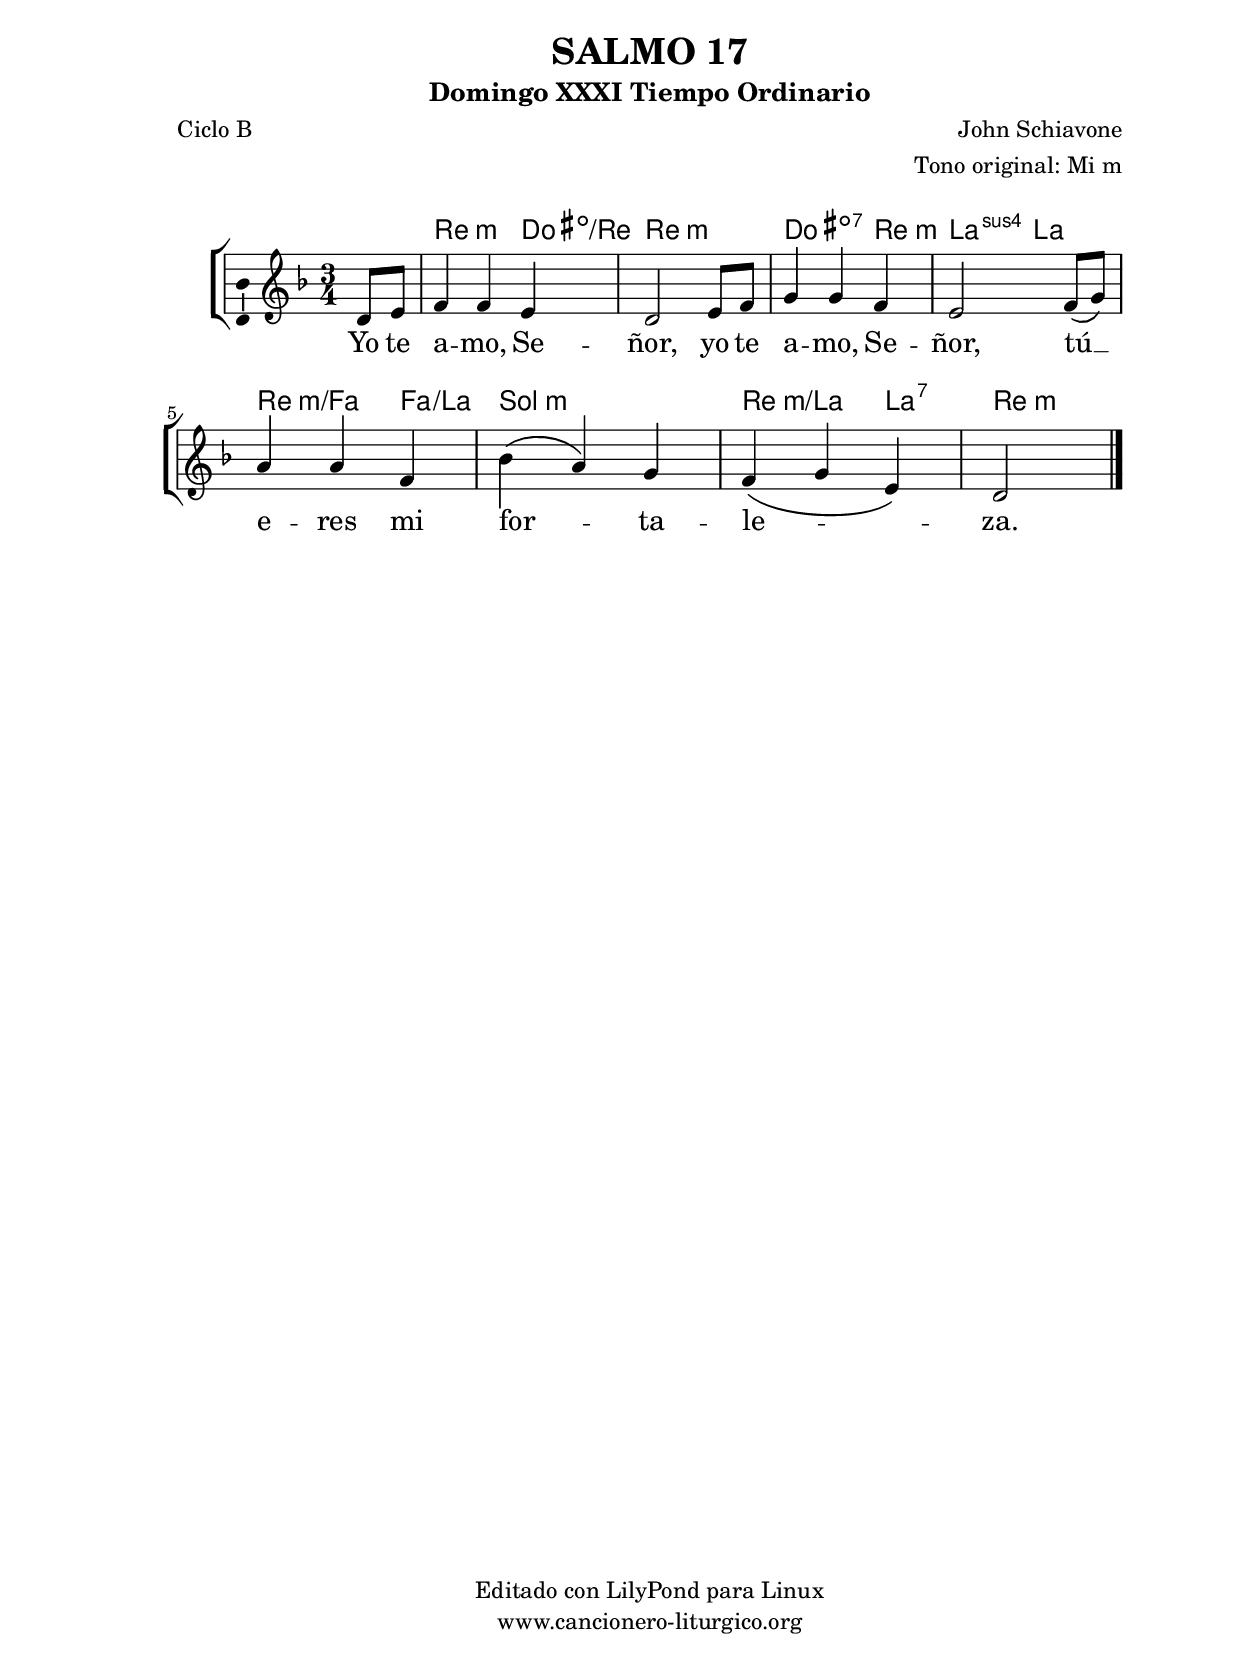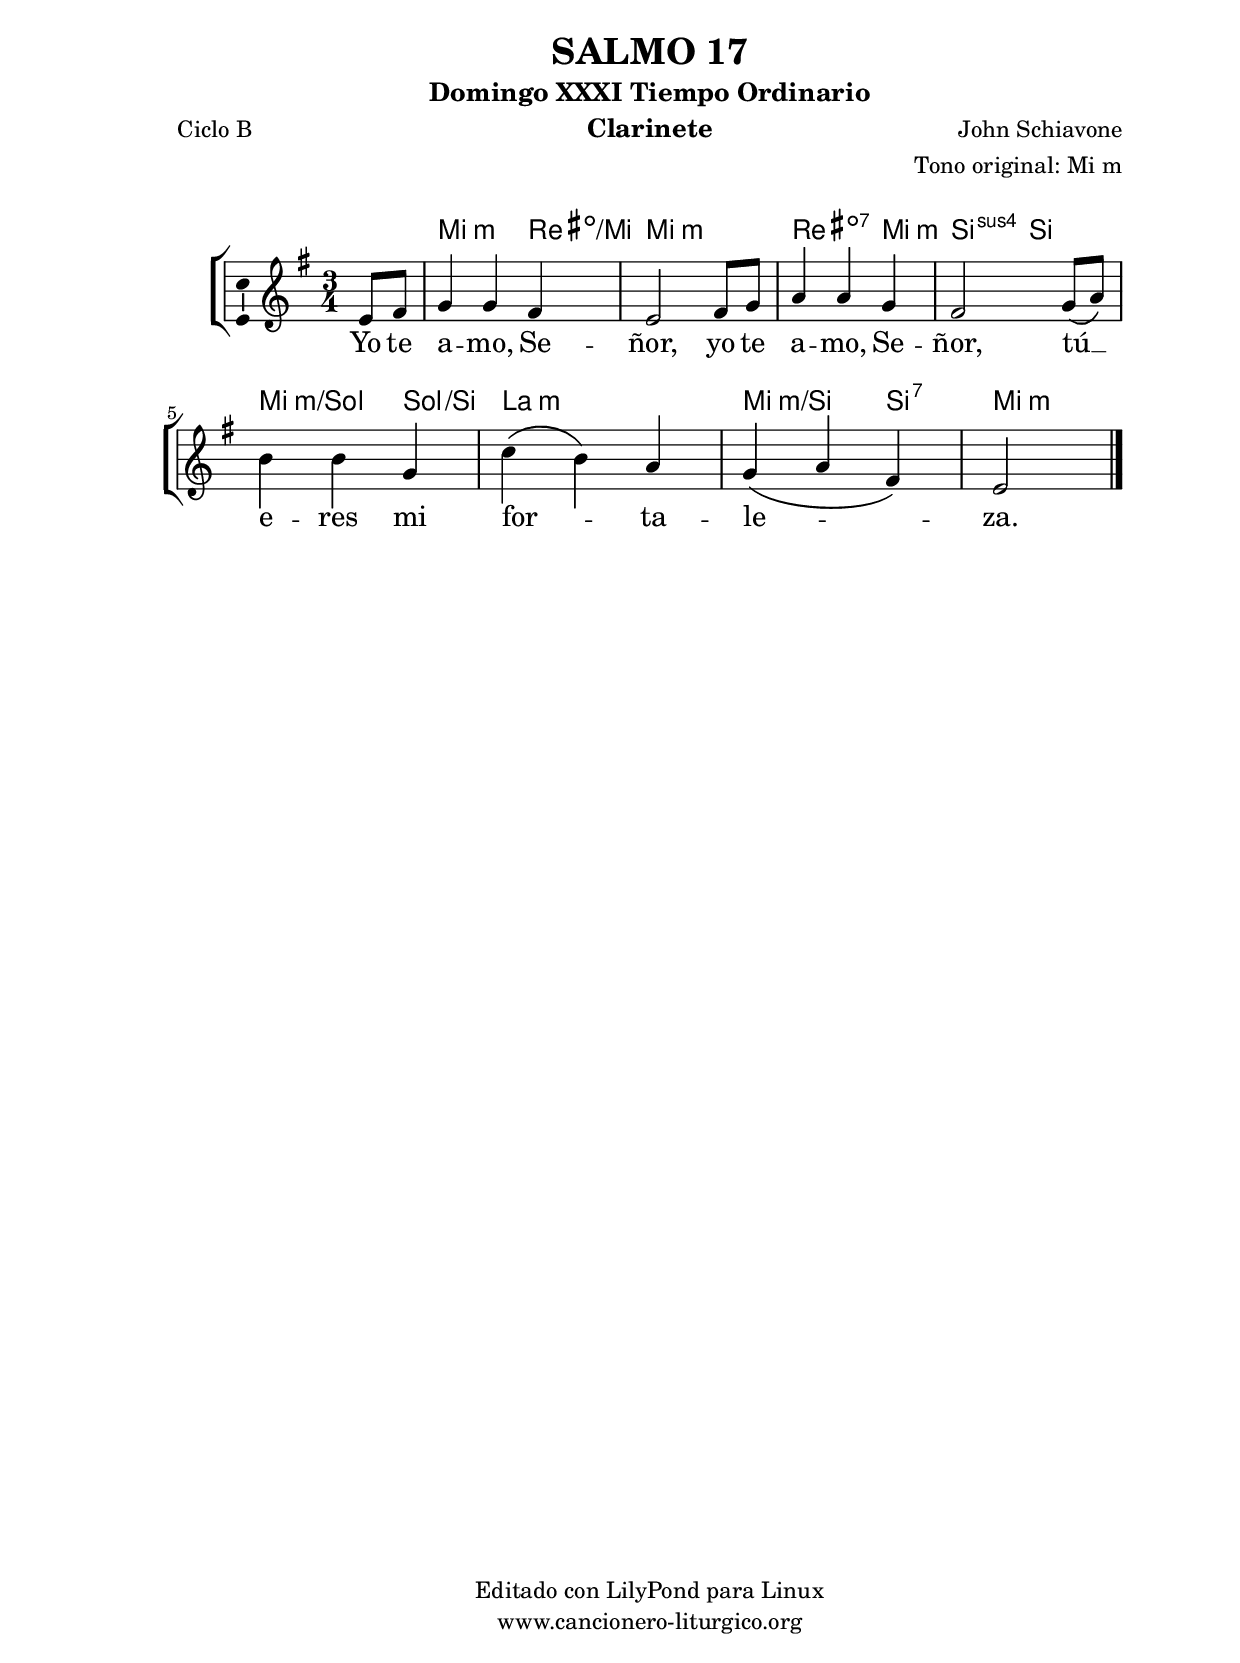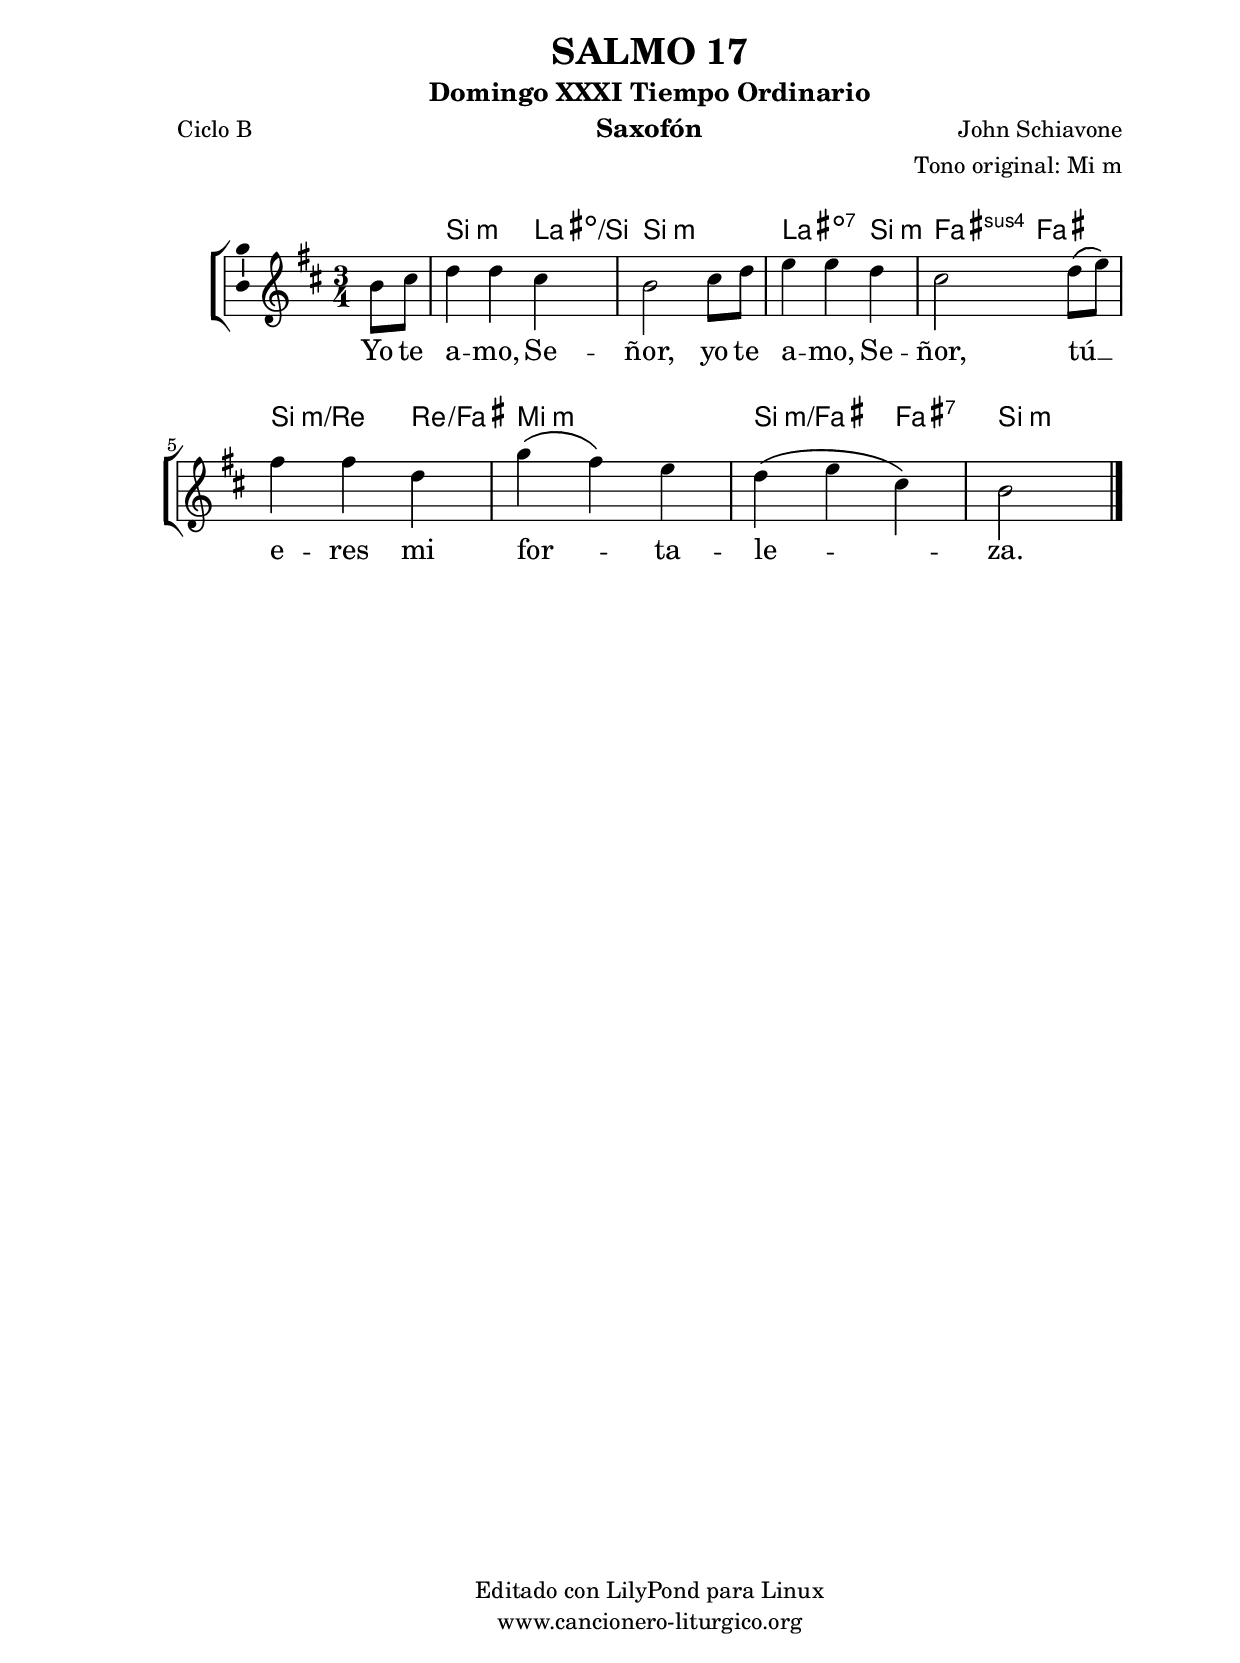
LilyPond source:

%
%para convertir .midi en .wav:
%timidity filename.midi -Ow -o finename.wav
%
%
%Para convertir de .wav a .mp3:
%lame -h -m j filename.wav
%
%
%para escuchar el midi:
%timidity nombrefichero.midi
%


%versión de lilypond para la que se ha escrito esta partitura:
\version "2.16.0"

	%Tamaño papel
	#(set-default-paper-size "a4")
	%Tamaño partitura
	#(set-global-staff-size 20)
	%No responde al pulsar sobre una nota
	#(ly:set-option 'point-and-click #f)

%parámetros del encabezamiento:
\header {
	title = "SALMO 17"
	subtitle = "Domingo XXXI Tiempo Ordinario"
	composer = "John Schiavone"
	poet = "Ciclo B"
	meter = ""
	arranger = "Tono original: Mi m"
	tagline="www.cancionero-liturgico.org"
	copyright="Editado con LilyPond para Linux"
	tiempo = "Ordinario"
	usos = "Salmo"
	letra = "Yo te amo, Señor, yo te amo, Señor, tú eres mi fortaleza."
	}

%parámetros asociados al papel:
\paper  {
	oddHeaderMarkup = \markup {\fill-line { \on-the-fly #not-first-page \fromproperty #'header:title \on-the-fly #not-first-page \fromproperty #'header:composer }}
	evenHeaderMarkup = \markup {\fill-line { \fromproperty #'header:composer \fromproperty #'header:title }}
	#(set-paper-size "a4")
	print-page-number = ##f
	first-page-number = 1
	print-first-page-number = ##f
%	head-separation = 3.0 \cm
	top-margin = 2.0 \cm
	bottom-margin = 0.5\cm
%%%	bottom-margin = -1.0\cm
	left-margin = 3.0 \cm
	line-width = 16.0 \cm 
	indent = 8\mm
	interscoreline = 2.\mm
	between-system-space = 15\mm
%	para que las partituras no llenen la hoja:
	ragged-bottom = ##t
%	idem para la última hoja:
	ragged-last-bottom = ##f
%	para que las partituras llenen el ancho del papel:
	ragged-last = ##f
	after-title-space = 2.5 \cm
%page-count=1
%system-count=8

	%Flexible Vertical Spacing
%	markup-markup-spacing =
%	#'((basic-distance . 15) (minimum-distance . 15) (padding . 3))
	markup-system-spacing =
	#'((basic-distance . 15) (minimum-distance . 15) (padding . 3))
	system-system-spacing =
	#'((basic-distance . 15) (minimum-distance . 15) (padding . 3))
	score-system-spacing =
	#'((basic-distance . 15) (minimum-distance . 15) (padding . 5))
%	top-system-spacing = % header
%	#'((basic-distance . 8) (minimum-distance . 0) (padding . 3))
%	top-markup-spacing =
%	#'((basic-distance . 20) (minimum-distance . 20) (padding . 3))
	last-bottom-spacing = % footer
	#'((basic-distance . 5) (minimum-distance . 5) (padding . 3))
%	score-markup-spacing =
%	#'((basic-distance . 16) (minimum-distance . 13) (padding . 3))

	}


%parámetros que afectan a toda la partitura:
global =  {
	%clave de sol (G):
	\clef G
	%armadura:
	\transpose e d
	\key e \minor
	\tempo 4=112
	\set Score.tempoHideNote = ##t
	}


acordes = {
	\italianChords
	\chordmode {
	\transpose e d
{

s4
e2:m dis4:dim/e e2.:m dis2:dim7 e4:m b4:sus4 b2
e2:m/g g4/b a2.:m e2:m/b b4:7 e2:m

	}
	}
}

melodia = 
	\transpose e d
{
	\relative c'{

\time 3/4

\partial4 e8 fis
g4 g fis
e2 fis8 g
a4 a g
fis2 g8 \(a\)
b4 b g
c4 \(b\) a
g4 \(a fis\)
e2

	\bar "|."
	}
	}


texto = \lyricmode {
Yo te a -- mo, Se -- ñor,
yo te a -- mo, Se -- ñor,
tú __ _ e -- res mi for -- _ ta -- le -- _ _ za.
	}


acordesStaff = \context ChordNames = acordesStaff <<
	\set chordChanges = ##t
	\acordes
	>>


vozStaff = \context Voice = vozStaff
\with {\consists "Ambitus_engraver"}
<<
%	\set Staff.instrumentName = ""
%	\set Staff.shortInstrumentName = ""
%	\set Staff.midiInstrument = #"clarinet"
%	\set Staff.midiInstrument = #"cello"
%	\set Staff.midiInstrument = #"flute"
	\set Staff.midiInstrument = #"electric guitar (jazz)"
%	\set Staff.midiInstrument = #"english horn"
%	\set Staff.midiInstrument = #"violin"
%	\set Staff.midiInstrument = #"glockenspiel"
	\set Staff.midiMinimumVolume = #0.7
	\set Staff.midiMaximumVolume = #0.9
	\global
	\melodia
	>>


textoStaff = \context Lyrics = textoStaff <<
	\lyricsto vozStaff \texto
	>>

\book {
	\score {
		\context ChoirStaff {
			\override StaffGroup.SystemStartBracket #'collapse-height = #1
			\override Score.SystemStartBar #'collapse-height = #1
			<<
			\acordesStaff
			\vozStaff
			\textoStaff
			>>
			}
		\layout {
	    		\context {
				\Lyrics
				\override LyricText #'font-size = #2
				}
	   		 \context {
				\Score
				%fontSize = #3
				\override StaffSymbol #'staff-space = #(magstep +3)
				%\override Beam #'thickness = #0.55
				%\override SpacingSpanner #'spacing-increment = #1.0
				%\override Slur #'height-limit = #1.5
				}
			}
		}
	\score {
		\unfoldRepeats
		\context ChoirStaff {
			<<
			\acordesStaff
			\vozStaff
			>>
			}
		\midi {
	  		\context {
	  			\Score
				tempoWholesPerMinute = #(ly:make-moment 70 4)
				}
			}
		}
	}

%Partitura para clarinete
#(define output-suffix "C")
\book {
	\header{
		instrument = "Clarinete"
		}
	\score {
		\context ChoirStaff {
			\override StaffGroup.SystemStartBracket #'collapse-height = #1
			\override Score.SystemStartBar #'collapse-height = #1
\transpose c d
			<<
			\acordesStaff
			\vozStaff
			\textoStaff
			>>
			}
		\layout {
	    		\context {
				\Lyrics
				\override LyricText #'font-size = #2
				}
	   		 \context {
				\Score
				%fontSize = #3
				\override StaffSymbol #'staff-space = #(magstep +3)
				%\override Beam #'thickness = #0.55
				%\override SpacingSpanner #'spacing-increment = #1.0
				%\override Slur #'height-limit = #1.5
				}
			}
		}
	}

%Partitura para saxofón
#(define output-suffix "S")
\book {
	\header{
		instrument = "Saxofón"
		}
	\score {
		\context ChoirStaff {
			\override StaffGroup.SystemStartBracket #'collapse-height = #1
			\override Score.SystemStartBar #'collapse-height = #1
\transpose c a
			<<
			\acordesStaff
			\vozStaff
			\textoStaff
			>>
			}
		\layout {
	    		\context {
				\Lyrics
				\override LyricText #'font-size = #2
				}
	   		 \context {
				\Score
				%fontSize = #3
				\override StaffSymbol #'staff-space = #(magstep +3)
				%\override Beam #'thickness = #0.55
				%\override SpacingSpanner #'spacing-increment = #1.0
				%\override Slur #'height-limit = #1.5
				}
			}
		}
	}

